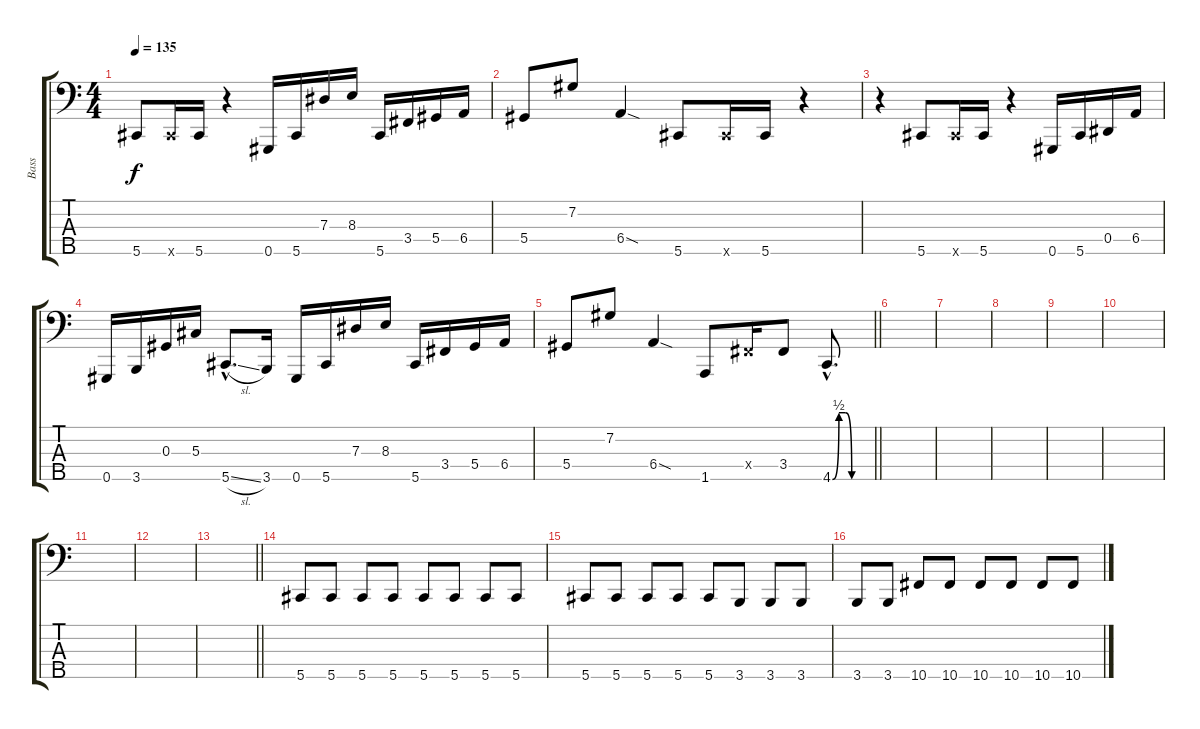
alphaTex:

\track ("Bass" "Bass") {instrument electricbasspick}
\staff {score tabs}
\tuning (Eb2 Db2 Ab1 Eb1 Ab0) {hide}
\ts (4 4)
\tempo 135
\clef f4
\ks c
5.5.8{dy f} 5.5{x}.16 5.5.16 r.4 0.5.16 5.5.16 7.3.16 8.3.16 5.5.16 3.4.16 5.4.16 6.4.16 |
5.4.8 7.2.8 6.4{sod}.4 5.5.8 5.5{x}.16 5.5.16 r.4 |
r.4 5.5.8 5.5{x}.16 5.5.16 r.4 0.5.16 5.5.16 0.4.16 6.4.16 |
0.5.16 3.5.16 0.3.16 5.3.16 5.5{sl hac}.8{d} 3.5.16 0.5.16 5.5.16 7.3.16 8.3.16 5.5.16 3.4.16 5.4.16 6.4.16 |
\barLineRight lightlight
5.4.8 7.2.8 6.4{sod}.4 1.5.8 3.4{x}.16 3.4.8 4.5{be (custom 0 0 10 2 20 2 30 0 60 0) hac}.8{d} |
\section ("" "")
|
|
|
|
|
|
|
\barLineRight lightlight
|
\section ("" "")
5.5.8 5.5.8 5.5.8 5.5.8 5.5.8 5.5.8 5.5.8 5.5.8 |
5.5.8 5.5.8 5.5.8 5.5.8 5.5.8 3.5.8 3.5.8 3.5.8 |
3.5.8 3.5.8 10.5.8 10.5.8 10.5.8 10.5.8 10.5.8 10.5.8
